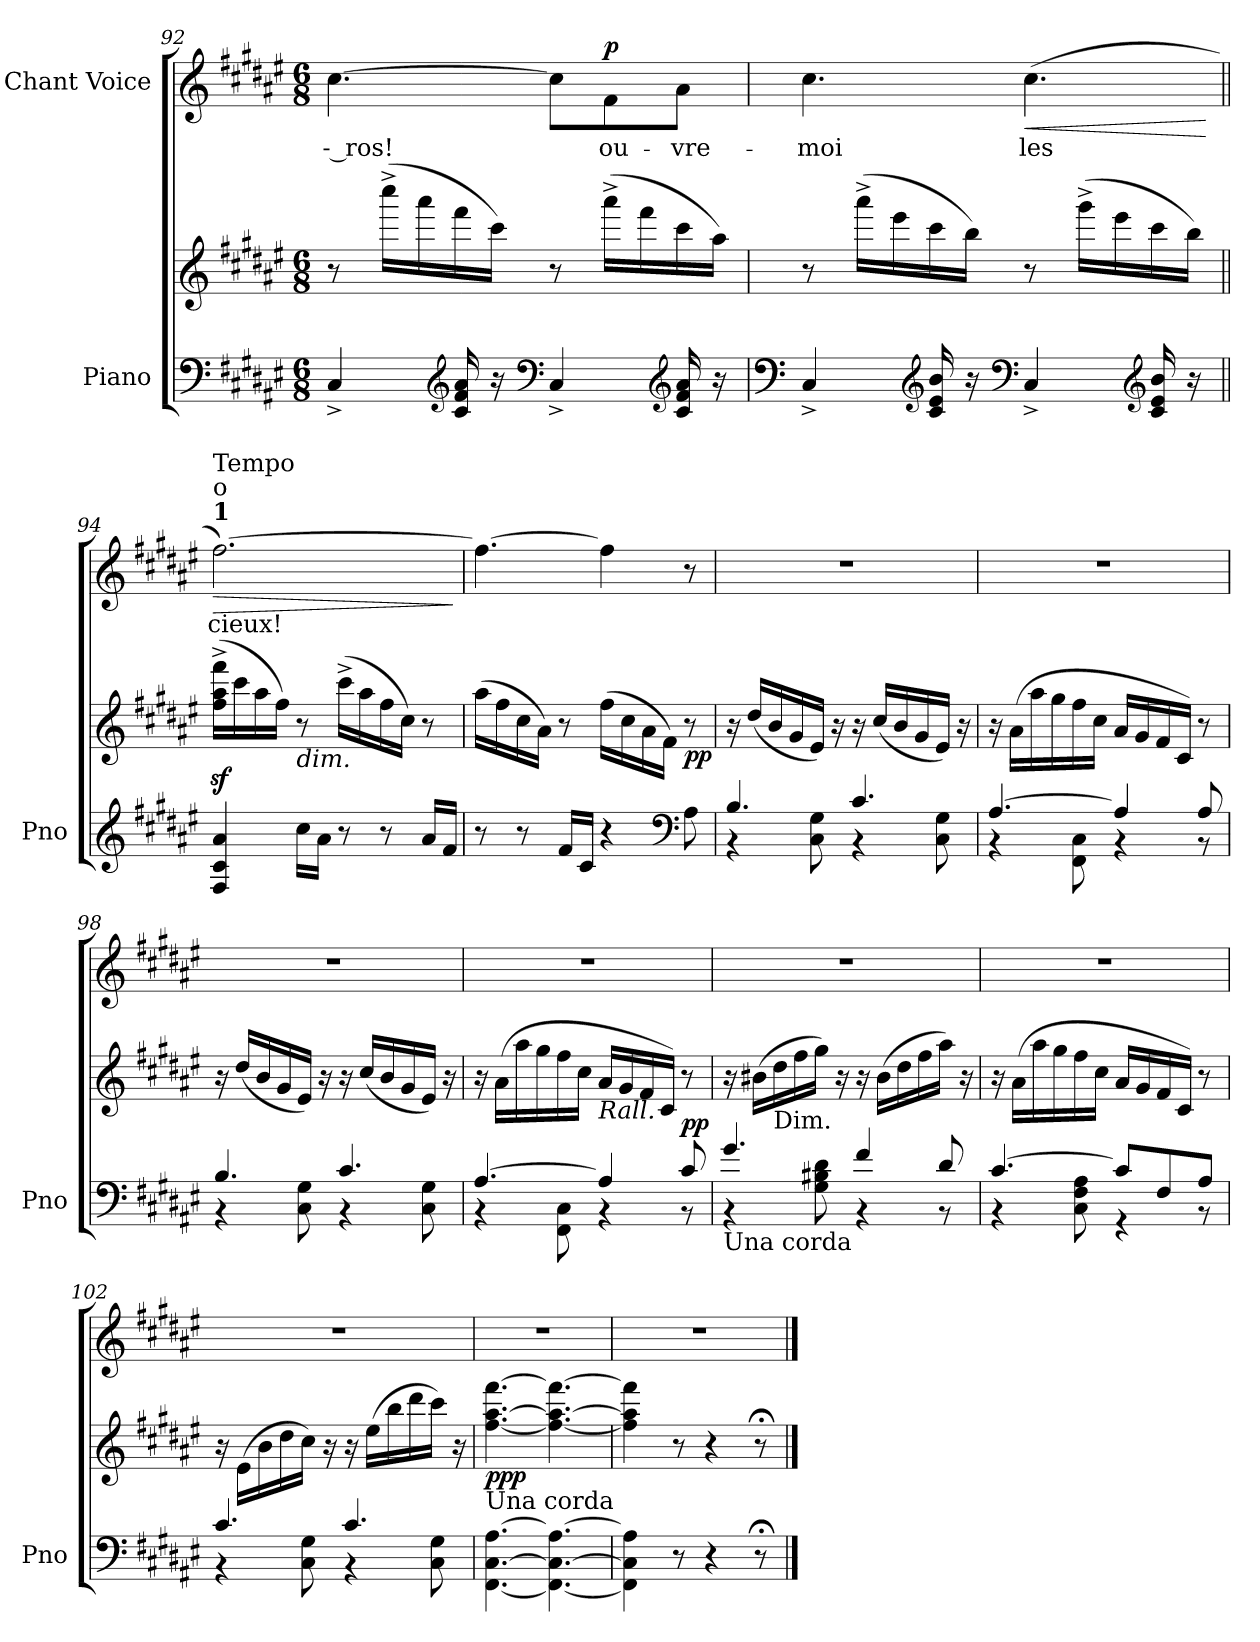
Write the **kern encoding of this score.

**kern	**kern	**dynam	**kern	**text	**dynam
*part2	*part2	*part2	*part1	*part1	*part1
*staff3	*staff2	*staff2/3	*staff1	*staff1	*staff1
*I"Piano	*	*	*I"Chant Voice	*	*
*I'Pno	*	*	*	*	*
*clefF4	*clefG2	*	*clefG2	*	*
*k[f#c#g#d#a#e#]	*k[f#c#g#d#a#e#]	*	*k[f#c#g#d#a#e#]	*	*
*M6/8	*M6/8	*	*M6/8	*	*
=92	=92	=92	=92	=92	=92
4C#^/	8r	.	[4.cc#\	-- ros!	.
.	(16cccc#^\LL	.	.	.	.
.	16aaa#\	.	.	.	.
*clefG2	*	*	*	*	*
16c#/ 16f#/ 16a#/	16fff#\	.	.	.	.
16r	16ccc#\JJ)	.	.	.	.
*clefF4	*	*	*	*	*
4C#^/	8r	.	8cc#\L]	.	.
!	!	!	!	!	!LO:DY:a
.	(16aaa#^\LL	.	8f#\	ou-	p
.	16fff#\	.	.	.	.
*clefG2	*	*	*	*	*
16c#/ 16f#/ 16a#/	16ccc#\	.	8a#\J	-vre-	.
16r	16aa#\JJ)	.	.	.	.
=93	=93	=93	=93	=93	=93
*clefF4	*	*	*	*	*
4C#^/	8r	.	4.cc#\	-moi	.
.	(16aaa#^\LL	.	.	.	.
.	16eee#\	.	.	.	.
*clefG2	*	*	*	*	*
16c#/ 16e#/ 16b/	16ccc#\	.	.	.	.
16r	16bb\JJ)	.	.	.	.
*clefF4	*	*	*	*	*
!	!	!	!	!	!LO:HP:b
4C#^/	8r	.	(4.cc#\	les	<
.	(16ggg#^\LL	.	.	.	.
.	16eee#\	.	.	.	.
*clefG2	*	*	*	*	*
16c#/ 16e#/ 16b/	16ccc#\	.	.	.	.
16r	16bb\JJ)	.	.	.	.
.	.	.	.	.	[
=94||	=94||	=94||	=94||	=94||	=94||
!	!	!	!LO:TX:a:B:t=1	!	!
!	!	!	!LO:TX:a:t=o	!	!
!	!	!	!LO:TX:a:t=Tempo	!	!
!	!	!	!	!	!LO:HP:b
4F#/ 4c#/ 4a#/	(16ff#\z<^ 16aa#\z<^ 16fff#\z<^LL	.	[2.ff#\)	cieux!	>
.	16ccc#\	.	.	.	.
.	16aa#\	.	.	.	.
.	16ff#\JJ)	.	.	.	.
!	!LO:TX:b:i:t=dim.	!	!	!	!
16cc#\LL	8r	.	.	.	.
16a#\JJ	.	.	.	.	.
8r	(16ccc#^\LL	.	.	.	.
.	16aa#\	.	.	.	.
8r	16ff#\	.	.	.	.
.	16cc#\JJ)	.	.	.	.
16a#/LL	8r	.	.	.	.
16f#/JJ	.	.	.	.	.
.	.	.	.	.	]
=95	=95	=95	=95	=95	=95
8r	(16aa#\LL	.	4.ff#\_	.	.
.	16ff#\	.	.	.	.
8r	16cc#\	.	.	.	.
.	16a#\JJ)	.	.	.	.
16f#/LL	8r	.	.	.	.
16c#/JJ	.	.	.	.	.
4r	(16ff#\LL	.	4ff#\]	.	.
.	16cc#\	.	.	.	.
.	16a#\	.	.	.	.
.	16f#\JJ)	.	.	.	.
*clefF4	*	*	*	*	*
!	!	!LO:DY:b	!	!	!
8A#\	8r	pp	8r	.	.
=96	=96	=96	=96	=96	=96
*^	*	*	*	*	*
4.B/	4r	16r	.	2.r	.	.
.	.	(16dd#/LL	.	.	.	.
.	.	16b/	.	.	.	.
.	.	16g#/	.	.	.	.
.	8C#\ 8G#\	16e#/JJ)	.	.	.	.
.	.	16r	.	.	.	.
4.c#/	4r	16r	.	.	.	.
.	.	(16cc#/LL	.	.	.	.
.	.	16b/	.	.	.	.
.	.	16g#/	.	.	.	.
.	8C#\ 8G#\	16e#/JJ)	.	.	.	.
.	.	16r	.	.	.	.
=97	=97	=97	=97	=97	=97	=97
[4.A#/	4r	16r	.	2.r	.	.
.	.	(16a#\LL	.	.	.	.
.	.	16aa#\	.	.	.	.
.	.	16gg#\	.	.	.	.
.	8FF#\ 8C#\	16ff#\	.	.	.	.
.	.	16cc#\JJ	.	.	.	.
4A#/]	4r	16a#/LL	.	.	.	.
.	.	16g#/	.	.	.	.
.	.	16f#/	.	.	.	.
.	.	16c#/JJ)	.	.	.	.
8A#/	8r	8r	.	.	.	.
=98	=98	=98	=98	=98	=98	=98
4.B/	4r	16r	.	2.r	.	.
.	.	(16dd#/LL	.	.	.	.
.	.	16b/	.	.	.	.
.	.	16g#/	.	.	.	.
.	8C#\ 8G#\	16e#/JJ)	.	.	.	.
.	.	16r	.	.	.	.
4.c#/	4r	16r	.	.	.	.
.	.	(16cc#/LL	.	.	.	.
.	.	16b/	.	.	.	.
.	.	16g#/	.	.	.	.
.	8C#\ 8G#\	16e#/JJ)	.	.	.	.
.	.	16r	.	.	.	.
=99	=99	=99	=99	=99	=99	=99
[4.A#/	4r	16r	.	2.r	.	.
.	.	(16a#\LL	.	.	.	.
.	.	16aa#\	.	.	.	.
.	.	16gg#\	.	.	.	.
.	8FF#\ 8C#\	16ff#\	.	.	.	.
.	.	16cc#\JJ	.	.	.	.
!	!	!LO:TX:b:i:t=Rall.	!	!	!	!
4A#/]	4r	16a#/LL	.	.	.	.
.	.	16g#/	.	.	.	.
.	.	16f#/	.	.	.	.
.	.	16c#/JJ)	.	.	.	.
!	!	!	!LO:DY:b	!	!	!
8c#/	8r	8r	pp	.	.	.
=100	=100	=100	=100	=100	=100	=100
!LO:TX:b:t=Una corda	!	!	!	!	!	!
4.g#/	4r	16r	.	2.r	.	.
.	.	(16b#X\LL	.	.	.	.
!	!	!LO:TX:b:t=Dim.	!	!	!	!
.	.	16dd#\	.	.	.	.
.	.	16ff#\	.	.	.	.
.	8G#\ 8B#X\ 8d#\	16gg#\JJ)	.	.	.	.
.	.	16r	.	.	.	.
4f#/	4r	16r	.	.	.	.
.	.	(16b#\LL	.	.	.	.
.	.	16dd#\	.	.	.	.
.	.	16ff#\	.	.	.	.
8d#/	8r	16aa#\JJ)	.	.	.	.
.	.	16r	.	.	.	.
=101	=101	=101	=101	=101	=101	=101
[4.c#/	4r	16r	.	2.r	.	.
.	.	(16a#\LL	.	.	.	.
.	.	16aa#\	.	.	.	.
.	.	16gg#\	.	.	.	.
.	8C#\ 8F#\ 8A#\	16ff#\	.	.	.	.
.	.	16cc#\JJ	.	.	.	.
8c#/L]	4r	16a#/LL	.	.	.	.
.	.	16g#/	.	.	.	.
8F#/	.	16f#/	.	.	.	.
.	.	16c#/JJ)	.	.	.	.
8A#/J	8r	8r	.	.	.	.
=102	=102	=102	=102	=102	=102	=102
4.c#/	4r	16r	.	2.r	.	.
.	.	(16e#\LL	.	.	.	.
.	.	16b\	.	.	.	.
.	.	16dd#\	.	.	.	.
.	8C#\ 8G#\	16cc#\JJ)	.	.	.	.
.	.	16r	.	.	.	.
4.c#/	4r	16r	.	.	.	.
.	.	(16ee#\LL	.	.	.	.
.	.	16bb\	.	.	.	.
.	.	16ddd#\	.	.	.	.
.	8C#\ 8G#\	16ccc#\JJ)	.	.	.	.
.	.	16r	.	.	.	.
*v	*v	*	*	*	*	*
=103	=103	=103	=103	=103	=103
!	!LO:TX:b:t=Una corda	!	!	!	!
!	!	!LO:DY:b	!	!	!
[4.FF#\ [4.C#\ [4.A#\	[4.ff#\ [4.aa#\ [4.fff#\	ppp	2.r	.	.
4.FF#\_ 4.C#\_ 4.A#\_	4.ff#\_ 4.aa#\_ 4.fff#\_	.	.	.	.
=104	=104	=104	=104	=104	=104
4FF#\] 4C#\] 4A#\]	4ff#\] 4aa#\] 4fff#\]	.	2.r	.	.
8r	8r	.	.	.	.
4r	4r	.	.	.	.
8r;<	8r;<	.	.	.	.
==	==	==	==	==	==
*-	*-	*-	*-	*-	*-
